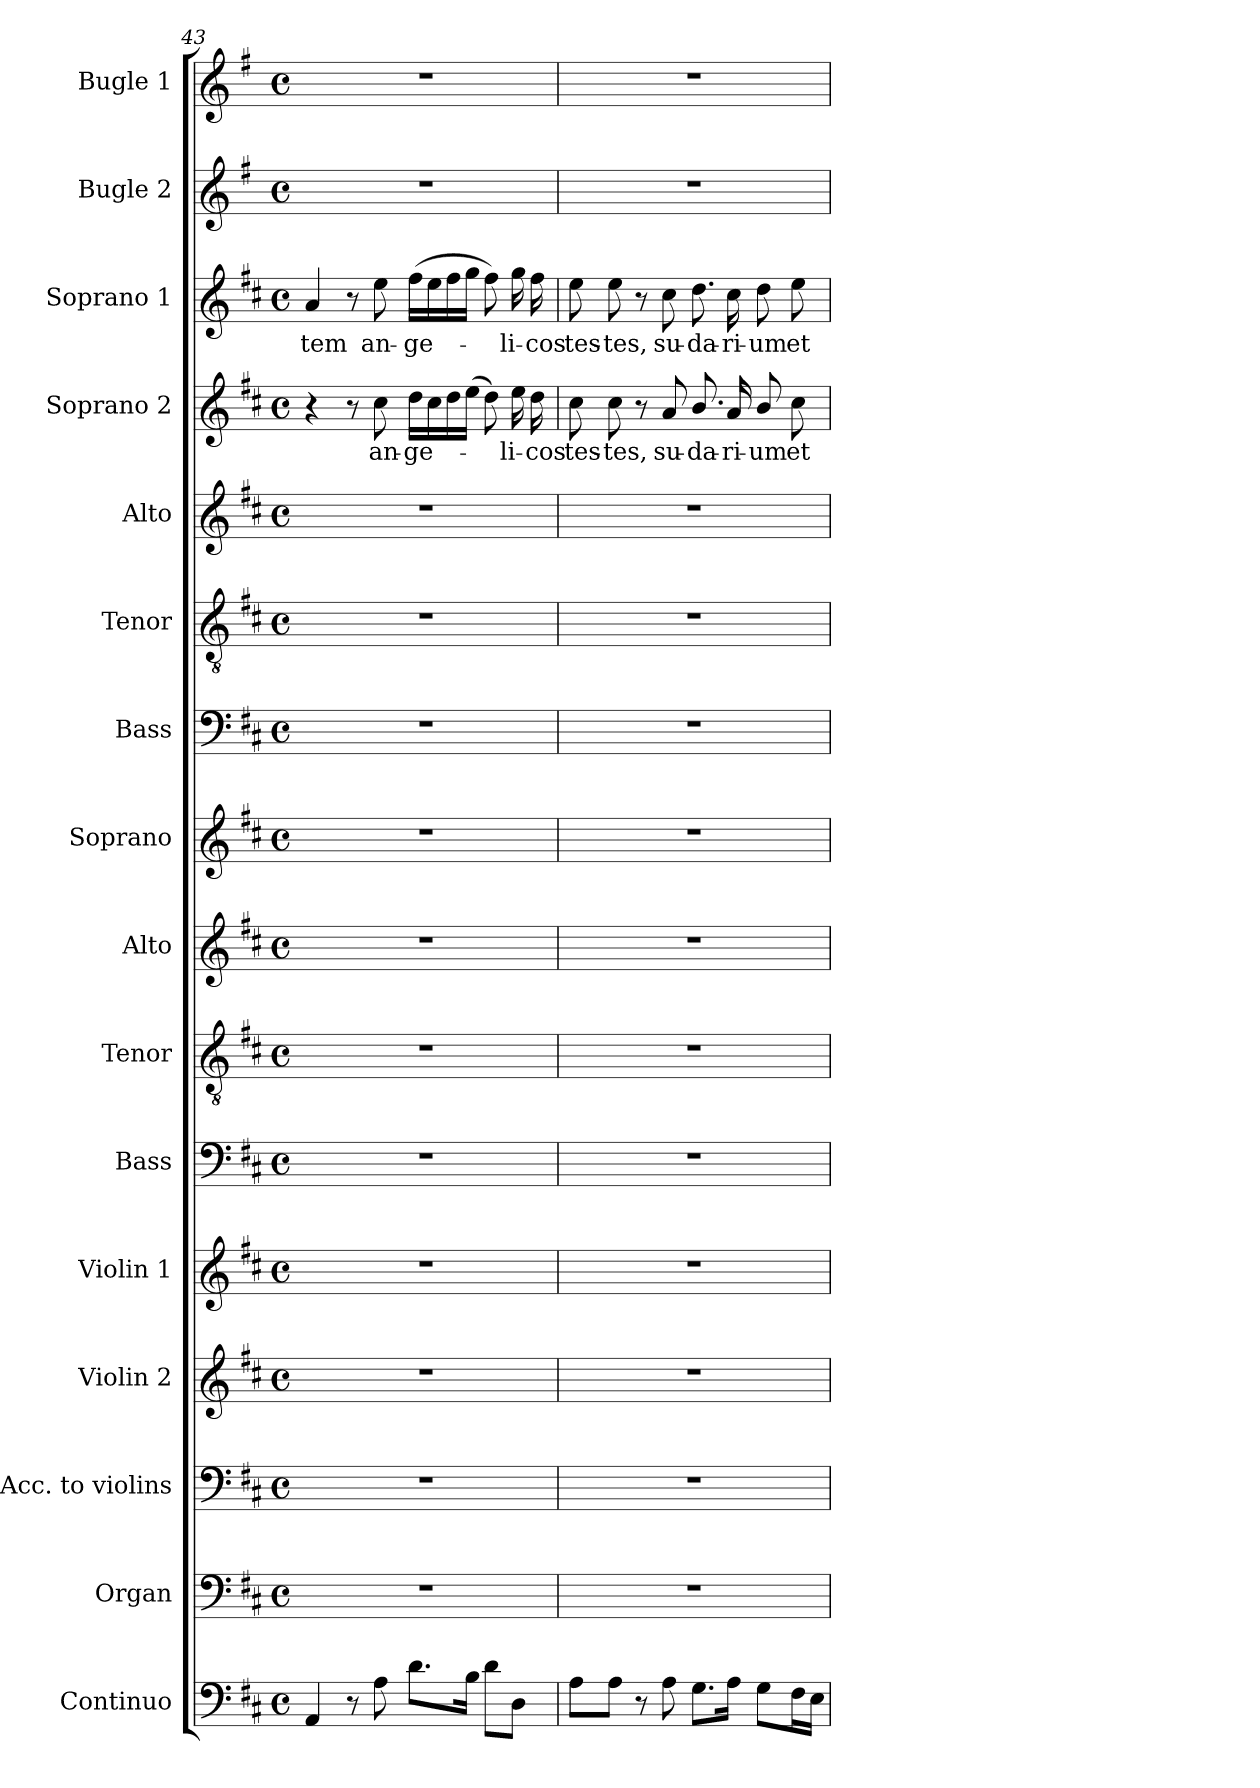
**kern	**kern	**kern	**kern	**kern	**kern	**kern	**kern	**kern	**kern	**kern	**kern	**kern	**text	**kern	**text	**kern	**kern
*part16	*part15	*part14	*part13	*part12	*part11	*part10	*part9	*part8	*part7	*part6	*part5	*part4	*part4	*part3	*part3	*part2	*part1
*staff16	*staff15	*staff14	*staff13	*staff12	*staff11	*staff10	*staff9	*staff8	*staff7	*staff6	*staff5	*staff4	*staff4	*staff3	*staff3	*staff2	*staff1
*I"Continuo	*I"Organ	*I"Acc. to violins	*I"Violin 2	*I"Violin 1	*I"Bass	*I"Tenor	*I"Alto	*I"Soprano	*I"Bass	*I"Tenor	*I"Alto	*I"Soprano 2	*	*I"Soprano 1	*	*I"Bugle  2	*I"Bugle 1
*I'Cont.	*I'Org.	*	*I'Vln. 2	*I'Vln. 1	*I'B.	*I'T.	*I'A.	*I'S.	*I'B.	*I'T.	*I'A.	*I'S2.	*	*I'S1.	*	*I'Bug 2	*I'Bug. 1
!!LO:LB:g=z
*clefF4	*clefF4	*clefF4	*clefG2	*clefG2	*clefF4	*clefGv2	*clefG2	*clefG2	*clefF4	*clefGv2	*clefG2	*clefG2	*	*clefG2	*	*clefG2	*clefG2
*	*	*	*	*	*	*ITrd7c12	*	*	*	*ITrd7c12	*	*	*	*	*	*ITrd3c5	*ITrd3c5
*k[f#c#]	*k[f#c#]	*k[f#c#]	*k[f#c#]	*k[f#c#]	*k[f#c#]	*k[f#c#]	*k[f#c#]	*k[f#c#]	*k[f#c#]	*k[f#c#]	*k[f#c#]	*k[f#c#]	*	*k[f#c#]	*	*k[f#c#]	*k[f#c#]
*D:	*D:	*D:	*D:	*D:	*D:	*D:	*D:	*D:	*D:	*D:	*D:	*D:	*	*D:	*	*D:	*D:
*M4/4	*M4/4	*M4/4	*M4/4	*M4/4	*M4/4	*M4/4	*M4/4	*M4/4	*M4/4	*M4/4	*M4/4	*M4/4	*	*M4/4	*	*M4/4	*M4/4
*met(c)	*met(c)	*met(c)	*met(c)	*met(c)	*met(c)	*met(c)	*met(c)	*met(c)	*met(c)	*met(c)	*met(c)	*met(c)	*	*met(c)	*	*met(c)	*met(c)
=43	=43	=43	=43	=43	=43	=43	=43	=43	=43	=43	=43	=43	=43	=43	=43	=43	=43
!	!	!	!	!	!	!	!	!	!	!	!	!	!	!	!LO:LY:b:color=#000000	!	!
4AAi/	1r	1r	1r	1r	1r	1r	1r	1r	1r	1r	1r	4r	.	4ai/	-tem	1r	1r
8r	.	.	.	.	.	.	.	.	.	.	.	8r	.	8r	.	.	.
!	!	!	!	!	!	!	!	!	!	!	!	!	!LO:LY:b:color=#000000	!	!	!	!
!	!	!	!	!	!	!	!	!	!	!	!	!	!	!	!LO:LY:b:color=#000000	!	!
8Ai\	.	.	.	.	.	.	.	.	.	.	.	8cc#i\	an-	8eei\	an-	.	.
!	!	!	!	!	!	!	!	!	!	!	!	!	!LO:LY:b:color=#000000	!	!	!	!
!	!	!	!	!	!	!	!	!	!	!	!	!	!	!	!LO:LY:b:color=#000000	!	!
8.di\L	.	.	.	.	.	.	.	.	.	.	.	16ddi\LL	-ge-	(16ff#i\LL	-ge-	.	.
.	.	.	.	.	.	.	.	.	.	.	.	16cc#i\	.	16eei\	.	.	.
.	.	.	.	.	.	.	.	.	.	.	.	16ddi\	.	16ff#i\	.	.	.
16Bi\Jk	.	.	.	.	.	.	.	.	.	.	.	(16eei\JJ	.	16ggi\JJ	.	.	.
8di\L	.	.	.	.	.	.	.	.	.	.	.	8ddi\)	.	8ff#i\)	.	.	.
!	!	!	!	!	!	!	!	!	!	!	!	!	!LO:LY:b:color=#000000	!	!	!	!
!	!	!	!	!	!	!	!	!	!	!	!	!	!	!	!LO:LY:b:color=#000000	!	!
8Di\J	.	.	.	.	.	.	.	.	.	.	.	16eei\	-li-	16ggi\	-li-	.	.
!	!	!	!	!	!	!	!	!	!	!	!	!	!LO:LY:b:color=#000000	!	!	!	!
!	!	!	!	!	!	!	!	!	!	!	!	!	!	!	!LO:LY:b:color=#000000	!	!
.	.	.	.	.	.	.	.	.	.	.	.	16ddi\	-cos	16ff#i\	-cos	.	.
=44	=44	=44	=44	=44	=44	=44	=44	=44	=44	=44	=44	=44	=44	=44	=44	=44	=44
!	!	!	!	!	!	!	!	!	!	!	!	!	!LO:LY:b:color=#000000	!	!	!	!
!	!	!	!	!	!	!	!	!	!	!	!	!	!	!	!LO:LY:b:color=#000000	!	!
8Ai\L	1r	1r	1r	1r	1r	1r	1r	1r	1r	1r	1r	8cc#i\	tes-	8eei\	tes-	1r	1r
!	!	!	!	!	!	!	!	!	!	!	!	!	!LO:LY:b:color=#000000	!	!	!	!
!	!	!	!	!	!	!	!	!	!	!	!	!	!	!	!LO:LY:b:color=#000000	!	!
8Ai\J	.	.	.	.	.	.	.	.	.	.	.	8cc#i\	-tes,	8eei\	-tes,	.	.
8r	.	.	.	.	.	.	.	.	.	.	.	8r	.	8r	.	.	.
!	!	!	!	!	!	!	!	!	!	!	!	!	!LO:LY:b:color=#000000	!	!	!	!
!	!	!	!	!	!	!	!	!	!	!	!	!	!	!	!LO:LY:b:color=#000000	!	!
8Ai\	.	.	.	.	.	.	.	.	.	.	.	8ai/	su-	8cc#i\	su-	.	.
!	!	!	!	!	!	!	!	!	!	!	!	!	!LO:LY:b:color=#000000	!	!	!	!
!	!	!	!	!	!	!	!	!	!	!	!	!	!	!	!LO:LY:b:color=#000000	!	!
8.Gi\L	.	.	.	.	.	.	.	.	.	.	.	8.bi/	-da-	8.ddi\	-da-	.	.
!	!	!	!	!	!	!	!	!	!	!	!	!	!LO:LY:b:color=#000000	!	!	!	!
!	!	!	!	!	!	!	!	!	!	!	!	!	!	!	!LO:LY:b:color=#000000	!	!
16Ai\Jk	.	.	.	.	.	.	.	.	.	.	.	16ai/	-ri-	16cc#i\	-ri-	.	.
!	!	!	!	!	!	!	!	!	!	!	!	!	!LO:LY:b:color=#000000	!	!	!	!
!	!	!	!	!	!	!	!	!	!	!	!	!	!	!	!LO:LY:b:color=#000000	!	!
8Gi\L	.	.	.	.	.	.	.	.	.	.	.	8bi/	-um	8ddi\	-um	.	.
!	!	!	!	!	!	!	!	!	!	!	!	!	!LO:LY:b:color=#000000	!	!	!	!
!	!	!	!	!	!	!	!	!	!	!	!	!	!	!	!LO:LY:b:color=#000000	!	!
16F#i\L	.	.	.	.	.	.	.	.	.	.	.	8cc#i\	et	8eei\	et	.	.
16Ei\JJ	.	.	.	.	.	.	.	.	.	.	.	.	.	.	.	.	.
=	=	=	=	=	=	=	=	=	=	=	=	=	=	=	=	=	=
*-	*-	*-	*-	*-	*-	*-	*-	*-	*-	*-	*-	*-	*-	*-	*-	*-	*-
